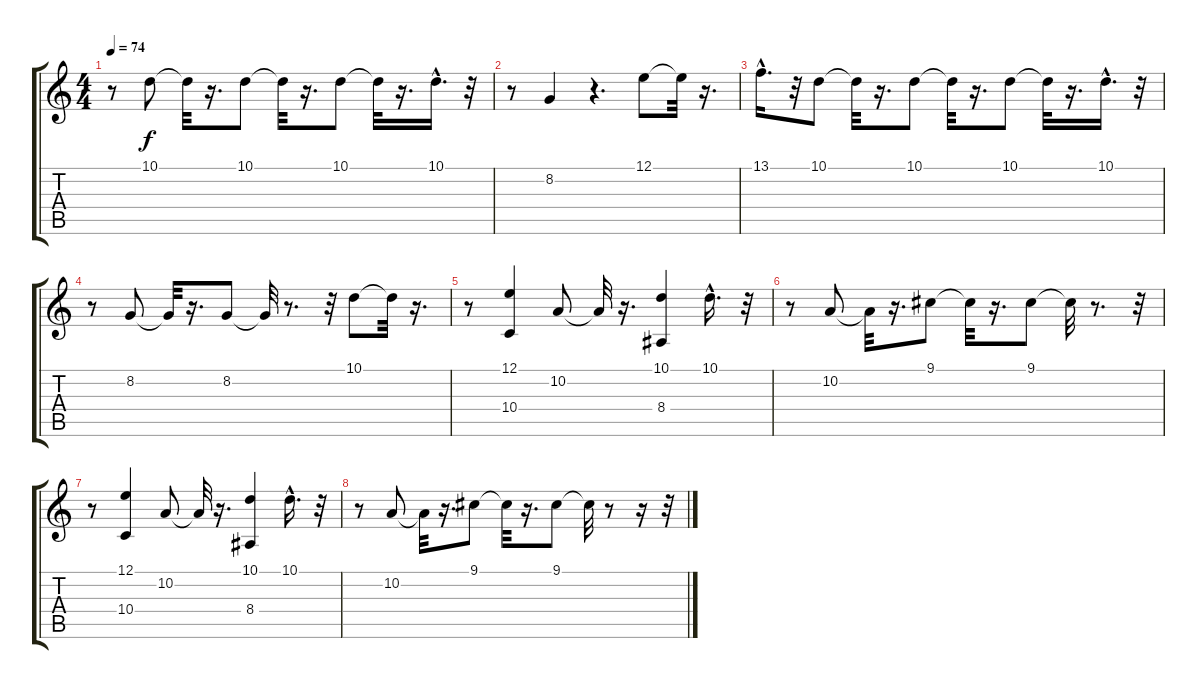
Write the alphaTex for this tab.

\track "" {instrument rockorgan}
\staff {score tabs}
\tuning (E4 B3 G3 D3 A2 E2) {hide}
\ts (4 4)
\tempo 74
\clef g2
\ks c
r.8{dy f} 10.1.8 10.1{t}.32 r.16{d} 10.1.8 10.1{t}.32 r.16{d} 10.1.8 10.1{t}.32 r.16{d} 10.1{hac}.16{d} r.32 |
r.8 8.2.4 r.4{d} 12.1.8 12.1{t}.32 r.16{d} |
13.1{hac}.16{d} r.32 10.1.8 10.1{t}.32 r.16{d} 10.1.8 10.1{t}.32 r.16{d} 10.1.8 10.1{t}.32 r.16{d} 10.1{hac}.16{d} r.32 |
r.8 8.2.8 8.2{t}.32 r.16{d} 8.2.8 8.2{t}.32 r.8{d} r.32 10.1.8 10.1{t}.32 r.16{d} |
r.8 (12.1 10.4).4 10.2.8 10.2{t}.32 r.16{d} (10.1 8.4).4 10.1{hac}.16{d} r.32 |
r.8 10.2.8 10.2{t}.32 r.16{d} 9.1.8 9.1{t}.32 r.16{d} 9.1.8 9.1{t}.32 r.8{d} r.32 |
r.8 (12.1 10.4).4 10.2.8 10.2{t}.32 r.16{d} (10.1 8.4).4 10.1{hac}.16{d} r.32 |
r.8 10.2.8 10.2{t}.32 r.16{d} 9.1.8 9.1{t}.32 r.16{d} 9.1.8 9.1{t}.32 r.8 r.16 r.32
